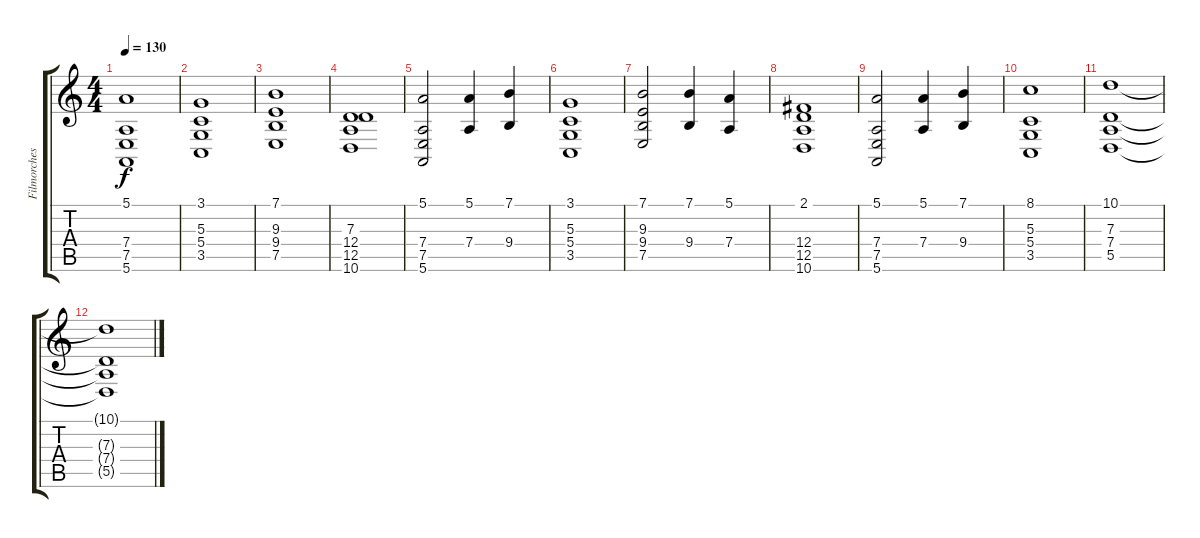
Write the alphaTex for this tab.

\track ("Filmorchestra Babelsberg" "Filmorches") {instrument stringensemble1}
\staff {score tabs}
\tuning (E4 B3 G3 D3 A2 E2) {hide}
\ts (4 4)
\tempo 130
\clef g2
\ks c
(5.1 7.4 7.5 5.6).1{dy f instrument stringensemble1} |
(3.1 5.3 5.4 3.5).1 |
(7.1 9.3 9.4 7.5).1 |
(7.3 12.4 12.5 10.6).1 |
(5.1 7.4 7.5 5.6).2{instrument stringensemble1} (5.1 7.4).4 (7.1 9.4).4 |
(3.1 5.3 5.4 3.5).1 |
(7.1 9.3 9.4 7.5).2 (7.1 9.4).4 (5.1 7.4).4 |
(2.1 12.4 12.5 10.6).1 |
(5.1 7.4 7.5 5.6).2{instrument stringensemble1} (5.1 7.4).4 (7.1 9.4).4 |
(8.1 5.3 5.4 3.5).1 |
(10.1 7.3 7.4 5.5).1 |
(10.1{t} 7.3{t} 7.4{t} 5.5{t}).1
